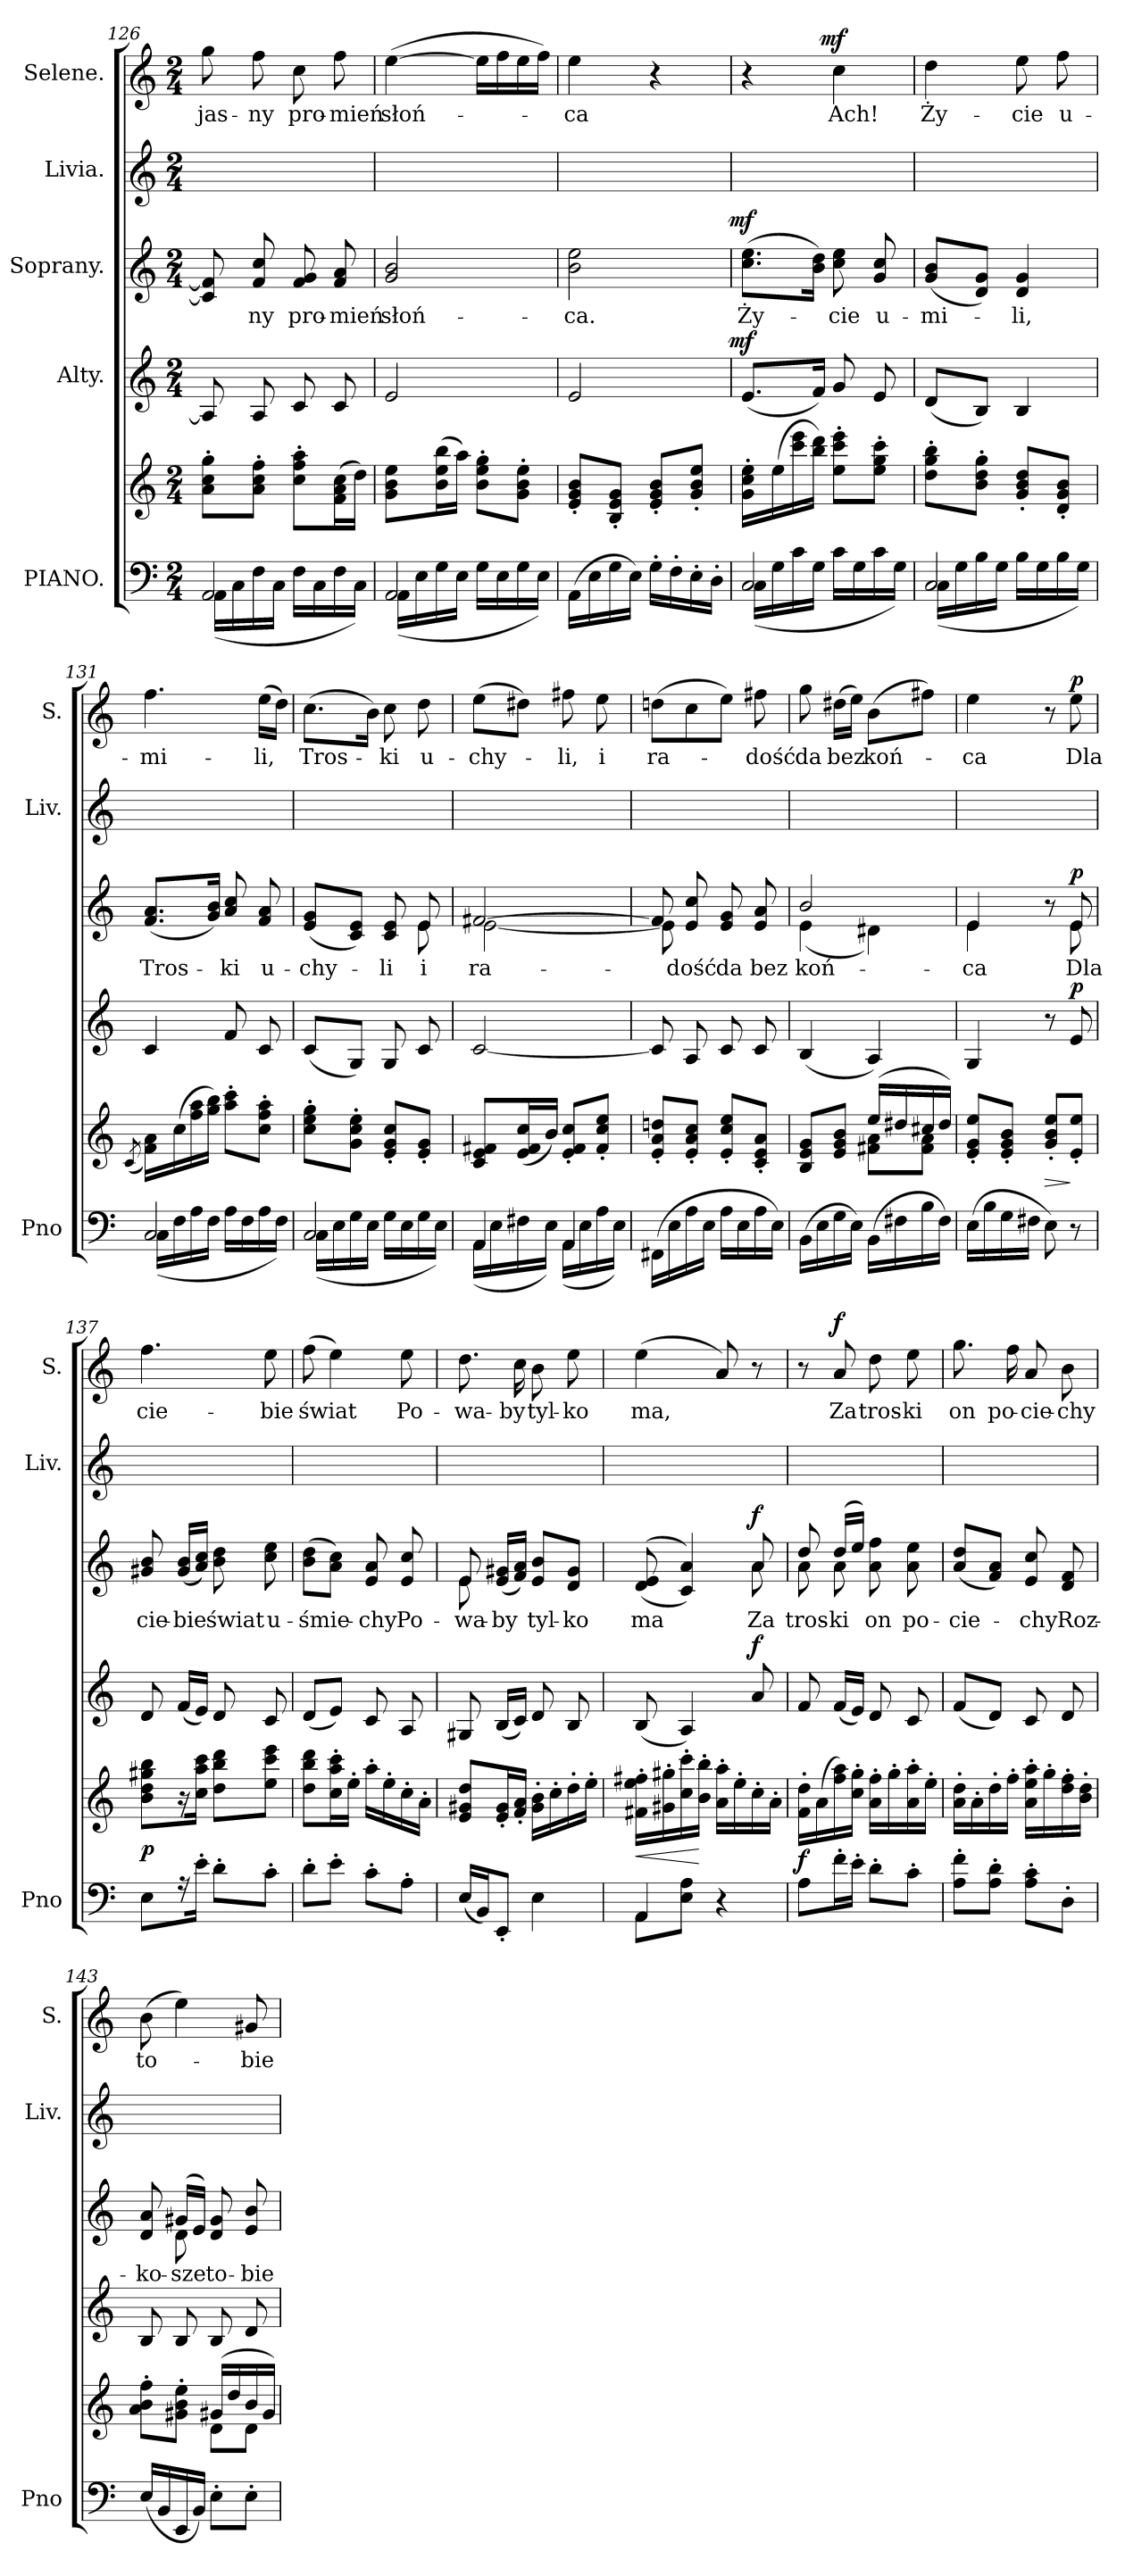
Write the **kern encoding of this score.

**kern	**kern	**dynam	**kern	**dynam	**kern	**text	**dynam	**kern	**kern	**text	**dynam
*part5	*part5	*part5	*part4	*part4	*part3	*part3	*part3	*part2	*part1	*part1	*part1
*staff6	*staff5	*staff5/6	*staff4	*staff4	*staff3	*staff3	*staff3	*staff2	*staff1	*staff1	*staff1
*I"PIANO.	*	*	*I"Alty.	*	*I"Soprany.	*	*	*I"Livia.	*I"Selene.	*	*
*I'Pno	*	*	*	*	*	*	*	*I'Liv.	*I'S.	*	*
*clefF4	*clefG2	*	*clefG2	*	*clefG2	*	*	*clefG2	*clefG2	*	*
*k[]	*k[]	*	*k[]	*	*k[]	*	*	*k[]	*k[]	*	*
*M2/4	*M2/4	*	*M2/4	*	*M2/4	*	*	*M2/4	*M2/4	*	*
=126	=126	=126	=126	=126	=126	=126	=126	=126	=126	=126	=126
*^	*	*	*	*	*	*	*	*	*	*	*
2AA/	(>16AA\LL	8a'\ 8cc'\ 8gg'\L	.	8A/]	.	8c]/ 8f]/	.	.	2ryy	8gg\	jas-	.
.	16C\	.	.	.	.	.	.	.	.	.	.	.
.	16F\	8a'\ 8cc'\ 8ff'\J	.	8A/	.	8f/ 8cc/	-ny	.	.	8ff\	-ny	.
.	16C\JJ	.	.	.	.	.	.	.	.	.	.	.
.	16F\LL	8cc'\ 8ff'\ 8aa'\L	.	8c/	.	8f/ 8g/	pro-	.	.	8cc\	pro-	.
.	16C\	.	.	.	.	.	.	.	.	.	.	.
.	16F\	(16f\ 16a\ 16cc\L	.	8c/	.	8f/ 8a/	-mień	.	.	8ff\	-mień	.
.	16C\JJ)	16dd\JJ)	.	.	.	.	.	.	.	.	.	.
=127	=127	=127	=127	=127	=127	=127	=127	=127	=127	=127	=127	=127
2AA/	(>16AA\LL	8g\ 8b\ 8ee\L	.	2e/	.	2g/ 2b/	słoń-	.	2ryy	([4ee\	słoń-	.
.	16E\	.	.	.	.	.	.	.	.	.	.	.
.	16G\	(16b\ 16ee\ 16bb\L	.	.	.	.	.	.	.	.	.	.
.	16E\JJ	16aa\JJ)	.	.	.	.	.	.	.	.	.	.
.	16G\LL	8b'\ 8ee'\ 8gg'\L	.	.	.	.	.	.	.	16ee\LL]	.	.
.	16E\	.	.	.	.	.	.	.	.	16ff\	.	.
.	16G\	8g'\ 8b'\ 8ee'\J	.	.	.	.	.	.	.	16ee\	.	.
.	16E\JJ)	.	.	.	.	.	.	.	.	16ff\JJ)	.	.
*v	*v	*	*	*	*	*	*	*	*	*	*	*
=128	=128	=128	=128	=128	=128	=128	=128	=128	=128	=128	=128
(16AA\LL	8e'/ 8g'/ 8b'/L	.	2e/	.	2b\ 2ee\	-ca.	.	2ryy	4ee\	-ca	.
16E\	.	.	.	.	.	.	.	.	.	.	.
16G\	8B'/ 8e'/ 8g'/J	.	.	.	.	.	.	.	.	.	.
16E\JJ)	.	.	.	.	.	.	.	.	.	.	.
16G'\LL	8e'/ 8g'/ 8b'/L	.	.	.	.	.	.	.	4r	.	.
16F'\	.	.	.	.	.	.	.	.	.	.	.
16E'\	8g'/ 8b'/ 8ee'/J	.	.	.	.	.	.	.	.	.	.
16D'\JJ	.	.	.	.	.	.	.	.	.	.	.
=129	=129	=129	=129	=129	=129	=129	=129	=129	=129	=129	=129
*^	*	*	*	*	*	*	*	*	*	*	*
!	!	!	!	!	!LO:DY:a:cj	!	!	!LO:DY:a:cj	!	!	!	!
2C/	(>16C\LL	16g'\ 16cc'\ 16ee'\LL	.	(8.e/L	mf	(8.cc\ 8.ee\L	Ży-	mf	2ryy	4r	.	.
.	16G\	(16ee\	.	.	.	.	.	.	.	.	.	.
.	16c\	16ccc\ 16eee\	.	.	.	.	.	.	.	.	.	.
.	16G\JJ	16bb\ 16ddd\JJ)	.	16f/Jk)	.	16b\ 16dd\Jk)	.	.	.	.	.	.
!	!	!	!	!	!	!	!	!	!	!	!	!LO:DY:a:cj
.	16c\LL	8ee'\ 8ccc'\ 8eee'\L	.	8g/	.	8cc\ 8ee\	-cie	.	.	4cc\	Ach!	mf
.	16G\	.	.	.	.	.	.	.	.	.	.	.
.	16c\	8ee'\ 8gg'\ 8ccc'\J	.	8e/	.	8g/ 8cc/	u-	.	.	.	.	.
.	16G\JJ)	.	.	.	.	.	.	.	.	.	.	.
=130	=130	=130	=130	=130	=130	=130	=130	=130	=130	=130	=130	=130
2C/	(>16C\LL	8dd'\ 8gg'\ 8bb'\L	.	(8d/L	.	(8g/ 8b/L	-mi-	.	2ryy	4dd\	Ży-	.
.	16G\	.	.	.	.	.	.	.	.	.	.	.
.	16B\	8b'\ 8dd'\ 8gg'\J	.	8B/J)	.	8d/ 8g/J)	.	.	.	.	.	.
.	16G\JJ	.	.	.	.	.	.	.	.	.	.	.
.	16B\LL	8g'/ 8b'/ 8dd'/L	.	4B/	.	4d/ 4g/	-li,	.	.	8ee\	-cie	.
.	16G\	.	.	.	.	.	.	.	.	.	.	.
.	16B\	8d'/ 8g'/ 8b'/J	.	.	.	.	.	.	.	8ff\	u-	.
.	16G\JJ)	.	.	.	.	.	.	.	.	.	.	.
=131	=131	=131	=131	=131	=131	=131	=131	=131	=131	=131	=131	=131
.	.	(>8qc/	.	.	.	.	.	.	.	.	.	.
2C/	(>16C\LL	16f\ 16a\LL)	.	4c/	.	(8.f/ 8.a/L	Tros-	.	2ryy	4.ff\	-mi-	.
.	16F\	(16cc\	.	.	.	.	.	.	.	.	.	.
.	16A\	16ff\ 16aa\	.	.	.	.	.	.	.	.	.	.
.	16F\JJ	16gg\ 16bb\JJ)	.	.	.	16g/ 16b/Jk)	.	.	.	.	.	.
.	16A\LL	8aa'\ 8ccc'\L	.	8f/	.	8a/ 8cc/	-ki	.	.	.	.	.
.	16F\	.	.	.	.	.	.	.	.	.	.	.
.	16A\	8cc'\ 8ff'\ 8aa'\J	.	8c/	.	8f/ 8a/	u-	.	.	(16ee\LL	-li,	.
.	16F\JJ)	.	.	.	.	.	.	.	.	16dd\JJ)	.	.
=132	=132	=132	=132	=132	=132	=132	=132	=132	=132	=132	=132	=132
*	*	*	*	*	*	*^	*	*	*	*	*	*
2C/	(>16C\LL	8cc'\ 8ee'\ 8gg'\L	.	(8c/L	.	(8e/ 8g/L	4.ryy	-chy-	.	2ryy	(8.cc\L	Tros-	.
.	16E\	.	.	.	.	.	.	.	.	.	.	.	.
.	16G\	8g'\ 8cc'\ 8ee'\J	.	8G/J)	.	8c/ 8e/J)	.	.	.	.	.	.	.
.	16E\JJ	.	.	.	.	.	.	.	.	.	16b\Jk)	.	.
.	16G\LL	8e'/ 8g'/ 8cc'/L	.	8G/	.	8c/ 8e/	.	-li	.	.	8cc\	-ki	.
.	16E\	.	.	.	.	.	.	.	.	.	.	.	.
.	16G\	8e'/ 8g'/J	.	8c/	.	8e/	8e\	i	.	.	8dd\	u-	.
.	16E\JJ)	.	.	.	.	.	.	.	.	.	.	.	.
=133	=133	=133	=133	=133	=133	=133	=133	=133	=133	=133	=133	=133	=133
4AA/	(>16AA\LL	8c/ 8e/ 8f#X/L	.	[2c/	.	[2f#X/	[2e\	ra-	.	2ryy	(8ee\L	-chy-	.
.	16E\	.	.	.	.	.	.	.	.	.	.	.	.
.	16F#X\	(16e/ 16f#/ 16cc/L	.	.	.	.	.	.	.	.	8dd#X\J)	.	.
.	16E\JJ)	16b/JJ)	.	.	.	.	.	.	.	.	.	.	.
4AA/	(>16AA\LL	8e'/ 8f#'/ 8cc'/L	.	.	.	.	.	.	.	.	8ff#X\	-li,	.
.	16E\	.	.	.	.	.	.	.	.	.	.	.	.
.	16A\	8f#'/ 8cc'/ 8ee'/J	.	.	.	.	.	.	.	.	8ee\	i	.
.	16E\JJ)	.	.	.	.	.	.	.	.	.	.	.	.
*v	*v	*	*	*	*	*	*	*	*	*	*	*	*
=134	=134	=134	=134	=134	=134	=134	=134	=134	=134	=134	=134	=134
(16FF#X\LL	8e'/ 8a'/ 8ddn'/L	.	8c/]	.	8f#/]	8e\]	.	.	2ryy	(8ddn\L	ra-	.
16E\	.	.	.	.	.	.	.	.	.	.	.	.
16A\	8e'/ 8a'/ 8cc'/J	.	8A/	.	8e/ 8cc/	4.ryy	-dość	.	.	8cc\	.	.
16E\JJ	.	.	.	.	.	.	.	.	.	.	.	.
16A\LL	8e'/ 8cc'/ 8ee'/L	.	8c/	.	8e/ 8g/	.	da	.	.	8ee\J)	.	.
16E\	.	.	.	.	.	.	.	.	.	.	.	.
16A\	8c'/ 8e'/ 8a'/J	.	8c/	.	8e/ 8a/	.	bez	.	.	8ff#X\	-dość	.
16E\JJ)	.	.	.	.	.	.	.	.	.	.	.	.
=135	=135	=135	=135	=135	=135	=135	=135	=135	=135	=135	=135	=135
*	*^	*	*	*	*	*	*	*	*	*	*	*
(16BB\LL	8B/ 8e/ 8g/L	4ryy	.	(4B/	.	2b/	(4e\	koń-	.	2ryy	8gg\	da	.
16E\	.	.	.	.	.	.	.	.	.	.	.	.	.
16G\	8e/ 8g/ 8b/J	.	.	.	.	.	.	.	.	.	(16dd#X\LL	bez	.
16E\JJ)	.	.	.	.	.	.	.	.	.	.	16ee\JJ)	.	.
(16BB\LL	(16ee/LL	8f#X\ 8a\L	.	4A/)	.	.	4d#X\)	.	.	.	(8b\L	koń-	.
16F#X\	16dd#X/	.	.	.	.	.	.	.	.	.	.	.	.
16B\	16cc#X/	8f#\ 8a\J	.	.	.	.	.	.	.	.	8ff#X\J)	.	.
16F#\JJ)	16dd#/JJ)	.	.	.	.	.	.	.	.	.	.	.	.
*	*v	*v	*	*	*	*	*	*	*	*	*	*	*
=136	=136	=136	=136	=136	=136	=136	=136	=136	=136	=136	=136	=136
(16E\LL	8e'/ 8g'/ 8ee'/L	.	4G/	.	4e/	4e\	-ca	.	2ryy	4ee\	-ca	.
16B\	.	.	.	.	.	.	.	.	.	.	.	.
16G\	8e'/ 8g'/ 8b'/J	.	.	.	.	.	.	.	.	.	.	.
16F#X\JJ	.	.	.	.	.	.	.	.	.	.	.	.
8E\)	8g'/ 8b'/ 8ee'/L	>	8r	.	8r	8ryy	.	.	.	8r	.	.
!	!	!	!	!LO:DY:a	!	!	!	!LO:DY:a	!	!	!	!LO:DY:a
8r	8e'/ 8ee'/J	]	8e/	p	8e/	8e\	Dla	p	.	8ee\	Dla	p
*	*	*	*	*	*v	*v	*	*	*	*	*	*
=137	=137	=137	=137	=137	=137	=137	=137	=137	=137	=137	=137
8E\L	8b\ 8dd\ 8gg#X\ 8bb\L	p	8d/	.	8g#X/ 8b/	cie-	.	2ryy	4.ff\	cie-	.
16r	16r	.	(16f/LL	.	(16g#/ 16b/LL	-bie	.	.	.	.	.
16e'\Jk	16cc\ 16aa\ 16ccc\Jk	.	16e/JJ)	.	16a/ 16cc/JJ)	.	.	.	.	.	.
8d'\L	8dd\ 8bb\ 8ddd\L	.	8d/	.	8b\ 8dd\	świat	.	.	.	.	.
8c'\J	8ee\ 8ccc\ 8eee\J	.	8c/	.	8cc\ 8ee\	u-	.	.	8ee\	-bie	.
=138	=138	=138	=138	=138	=138	=138	=138	=138	=138	=138	=138
8d'\L	8dd\ 8bb\ 8ddd\L	.	(8d/L	.	(8b\ 8dd\L	-śmie-	.	2ryy	(8ff\	świat	.
8e'\J	16cc'\ 16aa'\ 16ccc'\L	.	8e/J)	.	8a\ 8cc\J)	.	.	.	4ee\)	.	.
.	16ee'\JJ	.	.	.	.	.	.	.	.	.	.
8c'\L	16aa'\LL	.	8c/	.	8e/ 8a/	-chy	.	.	.	.	.
.	16ee'\	.	.	.	.	.	.	.	.	.	.
8A'\J	16cc'\	.	8A/	.	8e/ 8cc/	Po-	.	.	8ee\	Po-	.
.	16a'\JJ	.	.	.	.	.	.	.	.	.	.
=139	=139	=139	=139	=139	=139	=139	=139	=139	=139	=139	=139
*	*	*	*	*	*^	*	*	*	*	*	*
(16E/LL	8e/ 8g#X/ 8dd/L	.	8G#X/	.	8e/	8e\	-wa-	.	2ryy	8.dd\	-wa-	.
16BB/J)	.	.	.	.	.	.	.	.	.	.	.	.
8EE'/J	16e'/ 16g#'/L	.	(16B/LL	.	(16e/ 16g#X/LL	4.ryy	-by	.	.	.	.	.
.	16f'/ 16a'/JJ	.	16c/JJ)	.	16f/ 16a/JJ)	.	.	.	.	16cc\	-by	.
4E\	16g#'\ 16b'\LL	.	8d/	.	8e/ 8b/L	.	tyl-	.	.	8b\	tyl-	.
.	16cc'\	.	.	.	.	.	.	.	.	.	.	.
.	16dd'\	.	8B/	.	8d/ 8g#/J	.	-ko	.	.	8ee\	-ko	.
.	16ee'\JJ	.	.	.	.	.	.	.	.	.	.	.
=140	=140	=140	=140	=140	=140	=140	=140	=140	=140	=140	=140	=140
*^	*	*	*	*	*	*	*	*	*	*	*	*
4AA/	8AA\L	16f#X'\ 16ee'\ 16ff#X'\LL	<	(8B/	.	(<(>8d/ 8e/	4.ryy	ma	.	2ryy	(4ee\	ma,	.
.	.	16g#X'\ 16gg#X'\	.	.	.	.	.	.	.	.	.	.	.
.	8E\ 8A\J	16cc'\ 16ccc'\	.	4A/)	.	4c/ 4a/))	.	.	.	.	.	.	.
.	.	16b'\ 16bb'\JJ	[	.	.	.	.	.	.	.	.	.	.
4r	4ryy	16a'\ 16aa'\LL	.	.	.	.	.	.	.	.	8a/)	.	.
.	.	16ee'\	.	.	.	.	.	.	.	.	.	.	.
!	!	!	!	!	!LO:DY:a	!	!	!	!LO:DY:a	!	!	!	!
.	.	16cc'\	.	8a/	f	8a/	8a\	Za	f	.	8r	.	.
.	.	16a'\JJ	.	.	.	.	.	.	.	.	.	.	.
*v	*v	*	*	*	*	*	*	*	*	*	*	*	*
=141	=141	=141	=141	=141	=141	=141	=141	=141	=141	=141	=141	=141
8A\L	16f'\ 16dd'\LL	f	8f/	.	8dd/	8a\	tros-	.	2ryy	8r	.	.
.	(16a\	.	.	.	.	.	.	.	.	.	.	.
!	!	!	!	!	!	!	!	!	!	!	!	!LO:DY:a
16f'\L	16ff\ 16aa\)	.	(16f/LL	.	(16dd/LL	8a\	-ki	.	.	8a/	Za	f
16e'\JJ	16cc'\ 16gg'\JJ	.	16e/JJ)	.	16ee/JJ)	.	.	.	.	.	.	.
8d'\L	16a'\ 16ff'\LL	.	8d/	.	8a\ 8ff\	4ryy	on	.	.	8dd\	tros-	.
.	16gg'\	.	.	.	.	.	.	.	.	.	.	.
8c'\J	16a'\ 16aa'\	.	8c/	.	8a\ 8ee\	.	po-	.	.	8ee\	-ki	.
.	16ee'\JJ	.	.	.	.	.	.	.	.	.	.	.
*	*	*	*	*	*v	*v	*	*	*	*	*	*
=142	=142	=142	=142	=142	=142	=142	=142	=142	=142	=142	=142
8A'\ 8f'\L	16a'\ 16dd'\LL	.	(8f/L	.	(8a/ 8dd/L	-cie-	.	2ryy	8.gg\	on	.
.	16a'\	.	.	.	.	.	.	.	.	.	.
8A'\ 8d'\J	16dd'\	.	8d/J)	.	8f/ 8a/J)	.	.	.	.	.	.
.	16ff'\JJ	.	.	.	.	.	.	.	16ff\	po-	.
8A'\ 8c'\L	16a'\ 16ee'\ 16aa'\LL	.	8c/	.	8e/ 8cc/	-chy	.	.	8a/	-cie-	.
.	16gg'\	.	.	.	.	.	.	.	.	.	.
8D'\J	16dd'\ 16ff'\	.	8d/	.	8d/ 8f/	Roz-	.	.	8b\	-chy	.
.	16b'\ 16dd'\JJ	.	.	.	.	.	.	.	.	.	.
=143	=143	=143	=143	=143	=143	=143	=143	=143	=143	=143	=143
*	*^	*	*	*	*^	*	*	*	*	*	*
(16E/LL	8a'\ 8b'\ 8ff'\L	4ryy	.	8B/	.	8d/ 8a/	8ryy	-ko-	.	2ryy	(8b\	to-	.
16BB/	.	.	.	.	.	.	.	.	.	.	.	.	.
16EE/	8g#X'\ 8b'\ 8ee'\J	.	.	8B/	.	(16g#X/LL	8d\	-sze	.	.	4ee\)	.	.
16BB/JJ)	.	.	.	.	.	16e/JJ)	.	.	.	.	.	.	.
8E'\L	(16g#X/LL	8d\L	.	8B/	.	8d/ 8g#/	4ryy	to-	.	.	.	.	.
.	16dd/	.	.	.	.	.	.	.	.	.	.	.	.
8E'\J	16b/	8d\J	.	8d/	.	8e/ 8b/	.	-bie	.	.	8g#X/	-bie	.
.	16g#/JJ)	.	.	.	.	.	.	.	.	.	.	.	.
*	*v	*v	*	*	*	*v	*v	*	*	*	*	*	*
=	=	=	=	=	=	=	=	=	=	=	=
*-	*-	*-	*-	*-	*-	*-	*-	*-	*-	*-	*-
